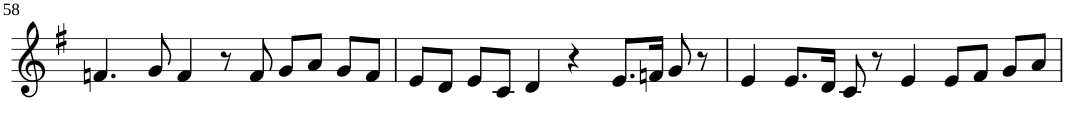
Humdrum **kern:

**kern
*part1
*staff1
*I"Violin
!!LO:PB:g=z
*clefG2
*k[f#]
*G:
*M6/4
=58
4.fn/
8g/
4f/
8r
8f/
8g/L
8a/J
8g/L
8f/J
=59
8e/L
8d/J
8e/L
8c/J
4d/
4r
8.e/L
16fn/Jk
8g/
8r
=60
4e/
8.e/L
16d/Jk
8c/
8r
4e/
8e/L
8f#/J
8g/L
8a/J
=
*-
